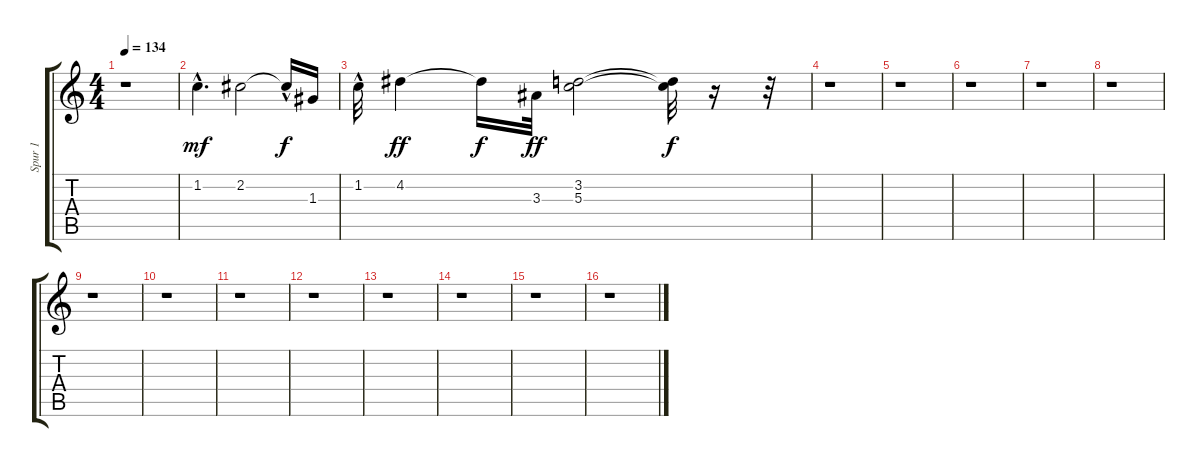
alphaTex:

\track ("Spur 1" "Spur 1") {instrument electricguitarjazz}
\staff {score tabs}
\tuning (E4 B3 G3 D3 A2 E2) {hide}
\ts (4 4)
\tempo 134
\clef g2
\ks c
r.1{dy f} |
1.2{hac}.4{d dy mf} 2.2.2 2.2{hac t}.16{dy f} 1.3.16 |
1.2{hac}.32 4.2.4{dy ff} 4.2{t}.16{dy f} 3.3.32{dy ff} (3.2 5.3).2 (3.2{t} 5.3{t}).32{dy f} r.16 r.32 |
r.1 |
r.1 |
r.1 |
r.1 |
r.1 |
r.1 |
r.1 |
r.1 |
r.1 |
r.1 |
r.1 |
r.1 |
r.1
